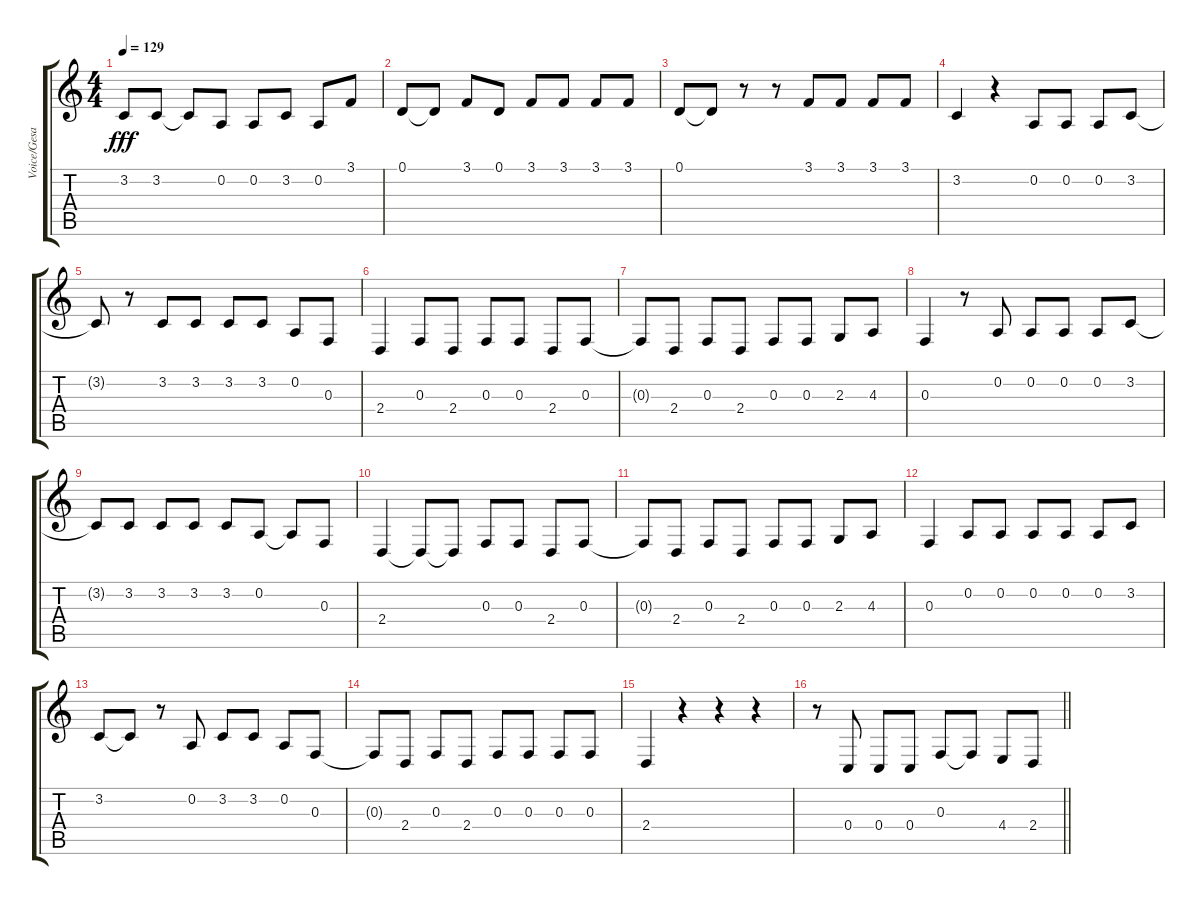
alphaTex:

\track ("Voice/Gesang" "Voice/Gesa") {instrument altosax}
\staff {score tabs}
\tuning (D4 A3 F3 C3 G2 D2) {hide}
\ts (4 4)
\tempo 129
\clef g2
\ks c
3.2{t}.8{dy fff} 3.2.8 3.2{t}.8 0.2.8 0.2.8 3.2.8 0.2.8 3.1.8 |
0.1.8 0.1{t}.8 3.1.8 0.1.8 3.1.8 3.1.8 3.1.8 3.1.8 |
0.1.8 0.1{t}.8 r.8 r.8 3.1.8 3.1.8 3.1.8 3.1.8 |
3.2.4 r.4 0.2.8 0.2.8 0.2.8 3.2.8 |
3.2{t}.8 r.8 3.2.8 3.2.8 3.2.8 3.2.8 0.2.8 0.3.8 |
2.4.4 0.3.8 2.4.8 0.3.8 0.3.8 2.4.8 0.3.8 |
0.3{t}.8 2.4.8 0.3.8 2.4.8 0.3.8 0.3.8 2.3.8 4.3.8 |
0.3.4 r.8 0.2.8 0.2.8 0.2.8 0.2.8 3.2.8 |
3.2{t}.8 3.2.8 3.2.8 3.2.8 3.2.8 0.2.8 0.2{t}.8 0.3.8 |
2.4.4 2.4{t}.8 2.4{t}.8 0.3.8 0.3.8 2.4.8 0.3.8 |
0.3{t}.8 2.4.8 0.3.8 2.4.8 0.3.8 0.3.8 2.3.8 4.3.8 |
0.3.4 0.2.8 0.2.8 0.2.8 0.2.8 0.2.8 3.2.8 |
3.2.8 3.2{t}.8 r.8 0.2.8 3.2.8 3.2.8 0.2.8 0.3.8 |
0.3{t}.8 2.4.8 0.3.8 2.4.8 0.3.8 0.3.8 0.3.8 0.3.8 |
2.4.4 r.4 r.4 r.4 |
\barLineRight lightlight
r.8 0.4.8 0.4.8 0.4.8 0.3.8 0.3{t}.8 4.4.8 2.4.8
